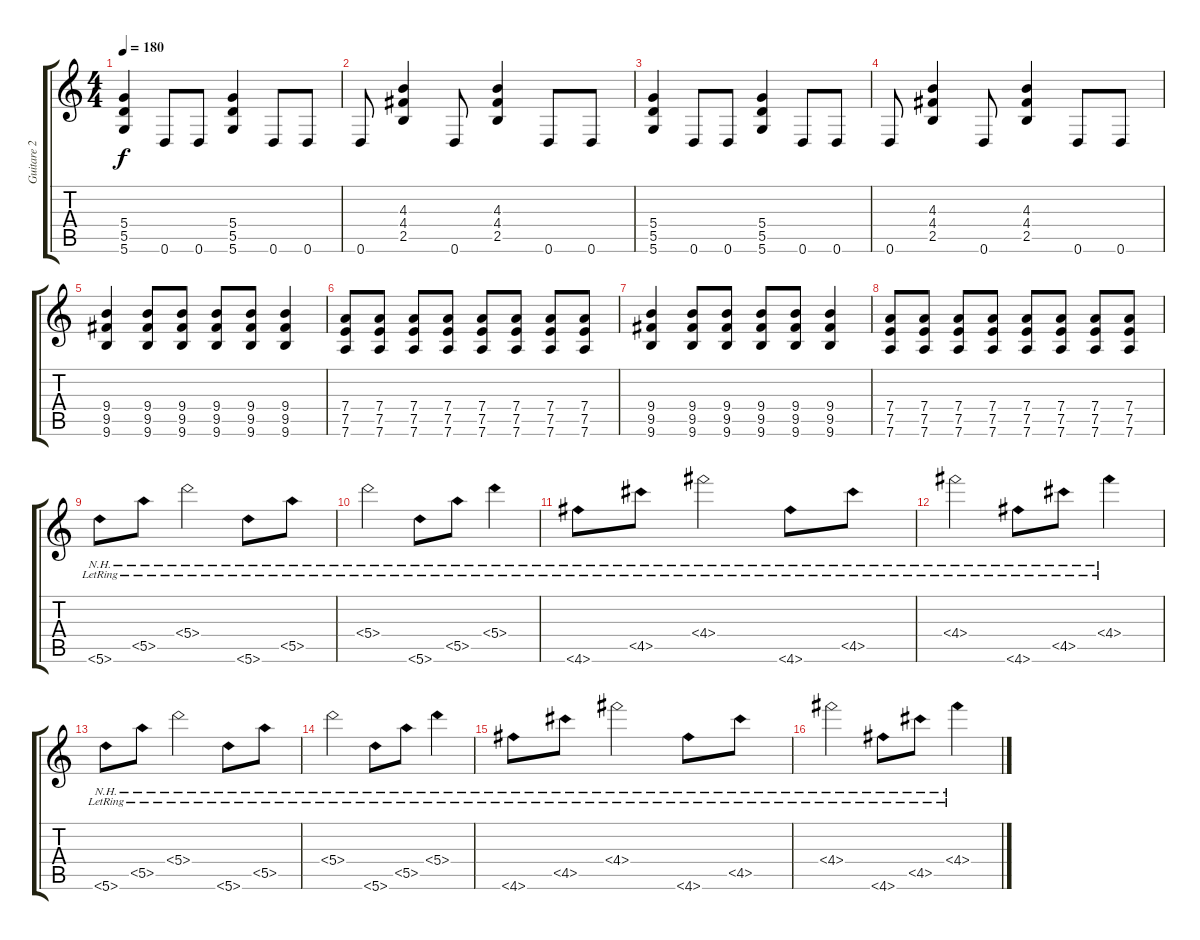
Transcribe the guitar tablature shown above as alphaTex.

\track ("Guitare 2" "Guitare 2") {instrument distortionguitar}
\staff {score tabs}
\tuning (E4 B3 G3 D3 A2 D2) {hide}
\ts (4 4)
\tempo 180
\clef g2
\ks c
(5.4 5.5 5.6).4{dy f} 0.6.8 0.6.8 (5.4 5.5 5.6).4 0.6.8 0.6.8 |
0.6.8 (4.3 4.4 2.5).4 0.6.8 (4.3 4.4 2.5).4 0.6.8 0.6.8 |
(5.4 5.5 5.6).4 0.6.8 0.6.8 (5.4 5.5 5.6).4 0.6.8 0.6.8 |
0.6.8 (4.3 4.4 2.5).4 0.6.8 (4.3 4.4 2.5).4 0.6.8 0.6.8 |
(9.4 9.5 9.6).4 (9.4 9.5 9.6).8 (9.4 9.5 9.6).8 (9.4 9.5 9.6).8 (9.4 9.5 9.6).8 (9.4 9.5 9.6).4 |
(7.4 7.5 7.6).8 (7.4 7.5 7.6).8 (7.4 7.5 7.6).8 (7.4 7.5 7.6).8 (7.4 7.5 7.6).8 (7.4 7.5 7.6).8 (7.4 7.5 7.6).8 (7.4 7.5 7.6).8 |
(9.4 9.5 9.6).4 (9.4 9.5 9.6).8 (9.4 9.5 9.6).8 (9.4 9.5 9.6).8 (9.4 9.5 9.6).8 (9.4 9.5 9.6).4 |
(7.4 7.5 7.6).8 (7.4 7.5 7.6).8 (7.4 7.5 7.6).8 (7.4 7.5 7.6).8 (7.4 7.5 7.6).8 (7.4 7.5 7.6).8 (7.4 7.5 7.6).8 (7.4 7.5 7.6).8 |
5.6{nh lr}.8{instrument electricguitarjazz} 5.5{nh lr}.8 5.4{nh lr}.2 5.6{nh lr}.8 5.5{nh lr}.8 |
5.4{nh lr}.2 5.6{nh lr}.8 5.5{nh lr}.8 5.4{nh lr}.4 |
4.6{nh lr}.8 4.5{nh lr}.8 4.4{nh lr}.2 4.6{nh lr}.8 4.5{nh lr}.8 |
4.4{nh lr}.2 4.6{nh lr}.8 4.5{nh lr}.8 4.4{nh lr}.4 |
5.6{nh lr}.8{instrument electricguitarjazz} 5.5{nh lr}.8 5.4{nh lr}.2 5.6{nh lr}.8 5.5{nh lr}.8 |
5.4{nh lr}.2 5.6{nh lr}.8 5.5{nh lr}.8 5.4{nh lr}.4 |
4.6{nh lr}.8 4.5{nh lr}.8 4.4{nh lr}.2 4.6{nh lr}.8 4.5{nh lr}.8 |
4.4{nh lr}.2 4.6{nh lr}.8 4.5{nh lr}.8 4.4{nh lr}.4
